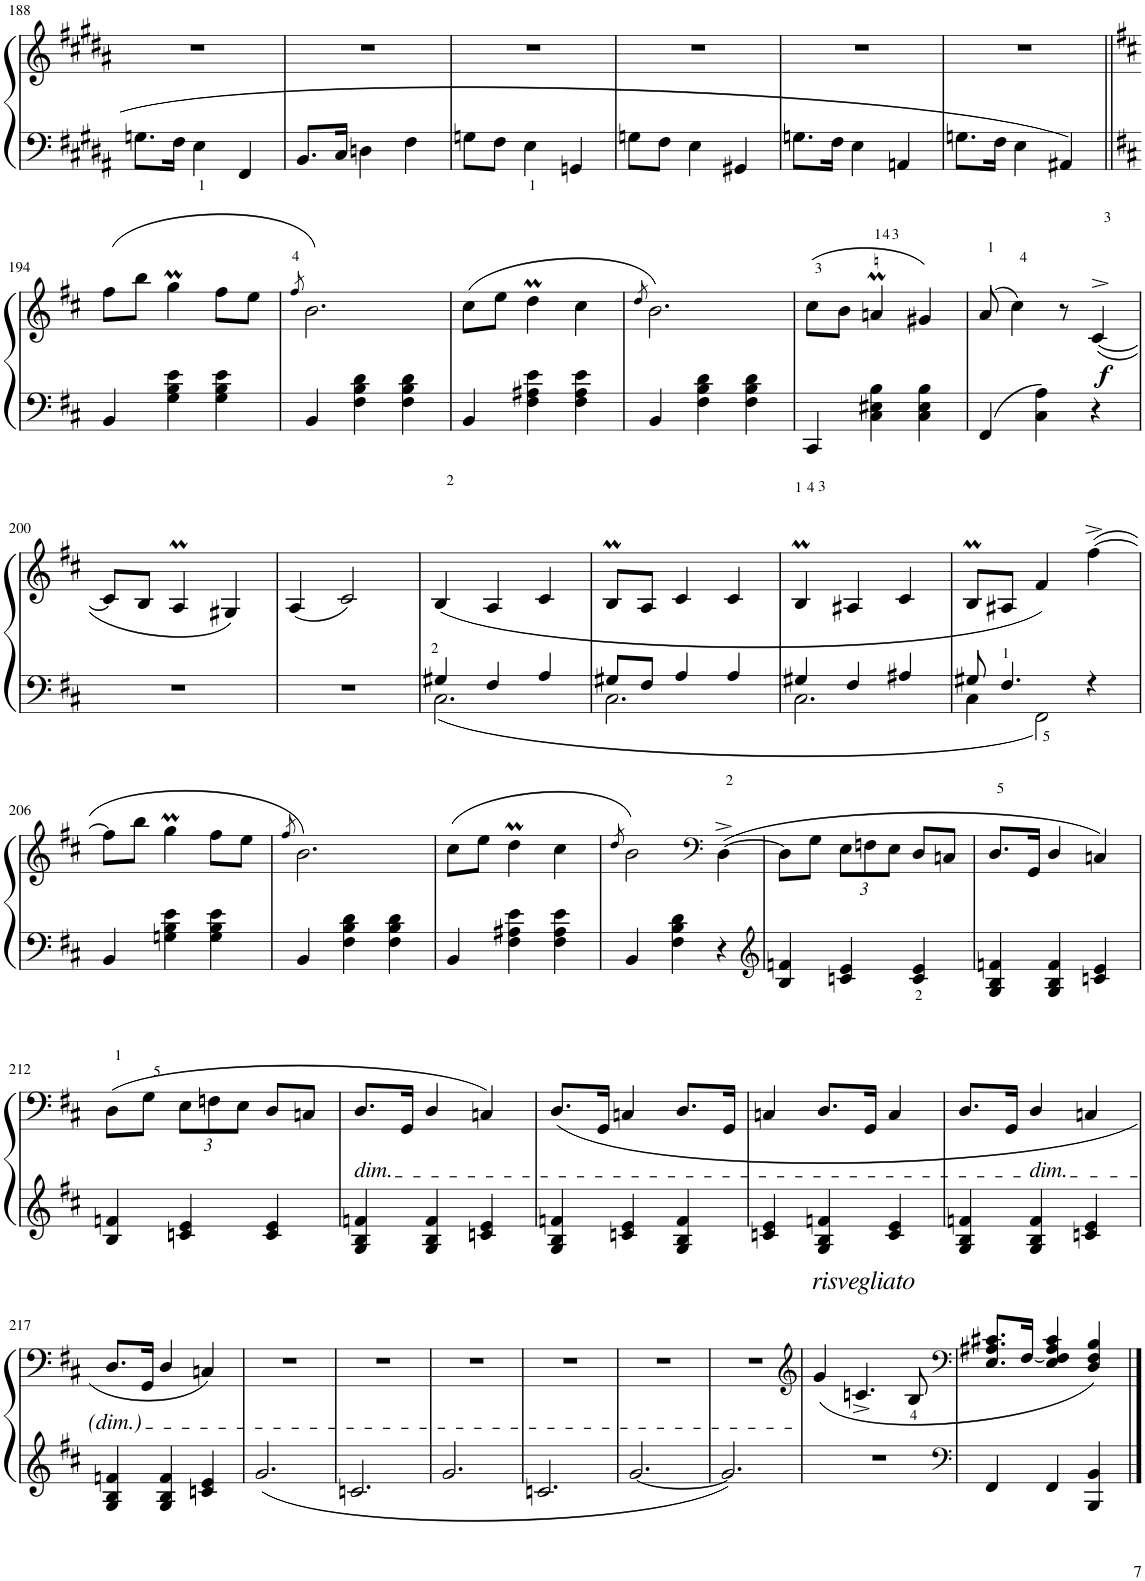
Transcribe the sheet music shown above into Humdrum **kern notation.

**kern	**kern	**dynam
*part1	*part1	*part1
*staff2	*staff1	*staff1/2
*I"Part 1	*	*
!!LO:PB:g=z
*clefF4	*clefG2	*
*k[f#c#g#d#a#]	*k[f#c#g#d#a#]	*
*M3/4	*M3/4	*
=188	=188	=188
8.Gn\L	2.r	.
16F#\Jk	.	.
4E<\	.	.
4FF#/	.	.
=189	=189	=189
8.BB/L	2.r	.
16C#/Jk	.	.
4Dn\	.	.
4F#\	.	.
=190	=190	=190
8Gn\L	2.r	.
8F#\J	.	.
4E<\	.	.
4GGn/	.	.
=191	=191	=191
8Gn\L	2.r	.
8F#\J	.	.
4E\	.	.
4GG#X/	.	.
=192	=192	=192
8.Gn\L	2.r	.
16F#\Jk	.	.
4E\	.	.
4AAn/	.	.
=193	=193	=193
8.Gn\L	2.r	.
16F#\Jk	.	.
4E\	.	.
4AA#X/	.	.
!!LO:LB:g=z
=194||	=194||	=194||
*k[f#c#]	*k[f#c#]	*
4BB/	(8ff#\L	.
.	8bb\J	.
4G\ 4B\ 4e\	4ggM\	.
4G\ 4B\ 4e\	8ff#\L	.
.	8ee\J	.
=195	=195	=195
.	8qff#/	.
4BB/	2.b\)	.
4F#\ 4B\ 4d\	.	.
4F#\ 4B\ 4d\	.	.
=196	=196	=196
4BB/	(8cc#\L	.
.	8ee\J	.
4F#\ 4A#X\ 4e\	4ddM\	.
4F#\ 4A#\ 4e\	4cc#\	.
=197	=197	=197
.	8qdd/	.
4BB/	2.b\)	.
4F#\ 4B\ 4d\	.	.
4F#\ 4B\ 4d\	.	.
=198	=198	=198
4CC#/	(8cc#\L	.
.	8b\J	.
4C#\ 4E#X\ 4B\	4anM/	.
4C#\ 4E#\ 4B\	4g#X/)	.
=199	=199	=199
4FF#/	(8a/	.
.	4cc#\)	.
4C#\ 4A\	.	.
.	8r	.
!	!	!LO:DY:b
4r	([4c#^>/	f
!!LO:LB:g=z
=200	=200	=200
2.r	8c#/L]	.
.	8B/J	.
.	4AM/	.
.	4G#X/)	.
=201	=201	=201
2.r	(4A/	.
.	2c#/)	.
=202	=202	=202
*^	*	*
4G#X/	2.C#\	(4B/	.
4F#/	.	4A/	.
4A/	.	4c#/	.
=203	=203	=203	=203
8G#X/L	2.C#\	8BM/L	.
8F#/J	.	8A/J	.
4A/	.	4c#/	.
4A/	.	4c#/	.
=204	=204	=204	=204
4G#X/	2.C#\	4BM/	.
4F#/	.	4A#X/	.
4A#X/	.	4c#/	.
=205	=205	=205	=205
8G#X/	4C#\	8BM/L	.
4.F#/	.	8A#X/J	.
.	2FF#\	4f#/)	.
4r	.	([4ff#^\	.
*v	*v	*	*
!!LO:LB:g=z
=206	=206	=206
4BB/	8ff#\L]	.
.	8bb\J	.
4Gn\ 4B\ 4e\	4ggM\	.
4G\ 4B\ 4e\	8ff#\L	.
.	8ee\J	.
=207	=207	=207
.	8qff#/	.
4BB/	2.b\)	.
4F#\ 4B\ 4d\	.	.
4F#\ 4B\ 4d\	.	.
=208	=208	=208
4BB/	(8cc#\L	.
.	8ee\J	.
4F#\ 4A#X\ 4e\	4ddM\	.
4F#\ 4A#\ 4e\	4cc#\	.
=209	=209	=209
.	8qdd/	.
4BB/	2b\)	.
4F#\ 4B\ 4d\	.	.
*	*clefF4	*
4r	([4D^\	.
=210	=210	=210
*clefG2	*	*
4B/ 4fn/	8D\L]	.
.	8G\J	.
*	*Xbrackettup	*
4cn/ 4e/	12E\L	.
.	12Fn\	.
.	12E\J	.
4c/ 4e/	8D/L	.
.	8Cn/J	.
=211	=211	=211
4G/ 4B/ 4fn/	8.D/L	.
.	16GG/Jk	.
4G/ 4B/ 4f/	4D/	.
4cn/ 4e/	4Cn/)	.
!!LO:LB:g=z
=212	=212	=212
4B/ 4fn/	(8D\L	.
.	8G\J	.
4cn/ 4e/	12E\L	.
.	12Fn\	.
.	12E\J	.
4c/ 4e/	8D/L	.
.	8Cn/J	.
=213	=213	=213
!	!LO:TX:b:i:t=dim.	!
4G/ 4B/ 4fn/	8.D/L	.
.	16GG/Jk	.
4G/ 4B/ 4f/	4D/	.
4cn/ 4e/	4Cn/)	.
=214	=214	=214
4G/ 4B/ 4fn/	(8.D/L	.
.	16GG/Jk	.
4cn/ 4e/	4Cn/	.
4G/ 4B/ 4f/	8.D/L	.
.	16GG/Jk	.
=215	=215	=215
4cn/ 4e/	4Cn/	.
4G/ 4B/ 4fn/	8.D/L	.
.	16GG/Jk	.
4c/ 4e/	4C/	.
=216	=216	=216
4G/ 4B/ 4fn/	8.D/L	.
.	16GG/Jk	.
!	!LO:TX:b:i:t=dim.	!
4G/ 4B/ 4f/	4D/	.
4cn/ 4e/	4Cn/	.
!!LO:LB:g=z
=217	=217	=217
4G/ 4B/ 4fn/	8.D/L	.
.	16GG/Jk	.
4G/ 4B/ 4f/	4D/	.
4cn/ 4e/	4Cn/)	.
=218	=218	=218
2.g/	2.r	.
=219	=219	=219
2.cn/	2.r	.
=220	=220	=220
2.g/	2.r	.
=221	=221	=221
2.cn/	2.r	.
=222	=222	=222
[2.g/	2.r	.
=223	=223	=223
2.g/]	2.r	.
=224	=224	=224
*	*clefG2	*
!	!LO:TX:a:i:t=risvegliato	!
2.r	(4g/	.
.	4.cn^/	.
.	8B/	.
=225	=225	=225
*clefF4	*clefF4	*
4FF#/	8.E/ 8.A#X/ 8.c#X/L	.
.	[16F#/Jk	.
4FF#/	4E/ 4F#/] 4A#/ 4c#/	.
4BBB/ 4BB/	4D/ 4F#/ 4B/)	.
==	==	==
*-	*-	*-
